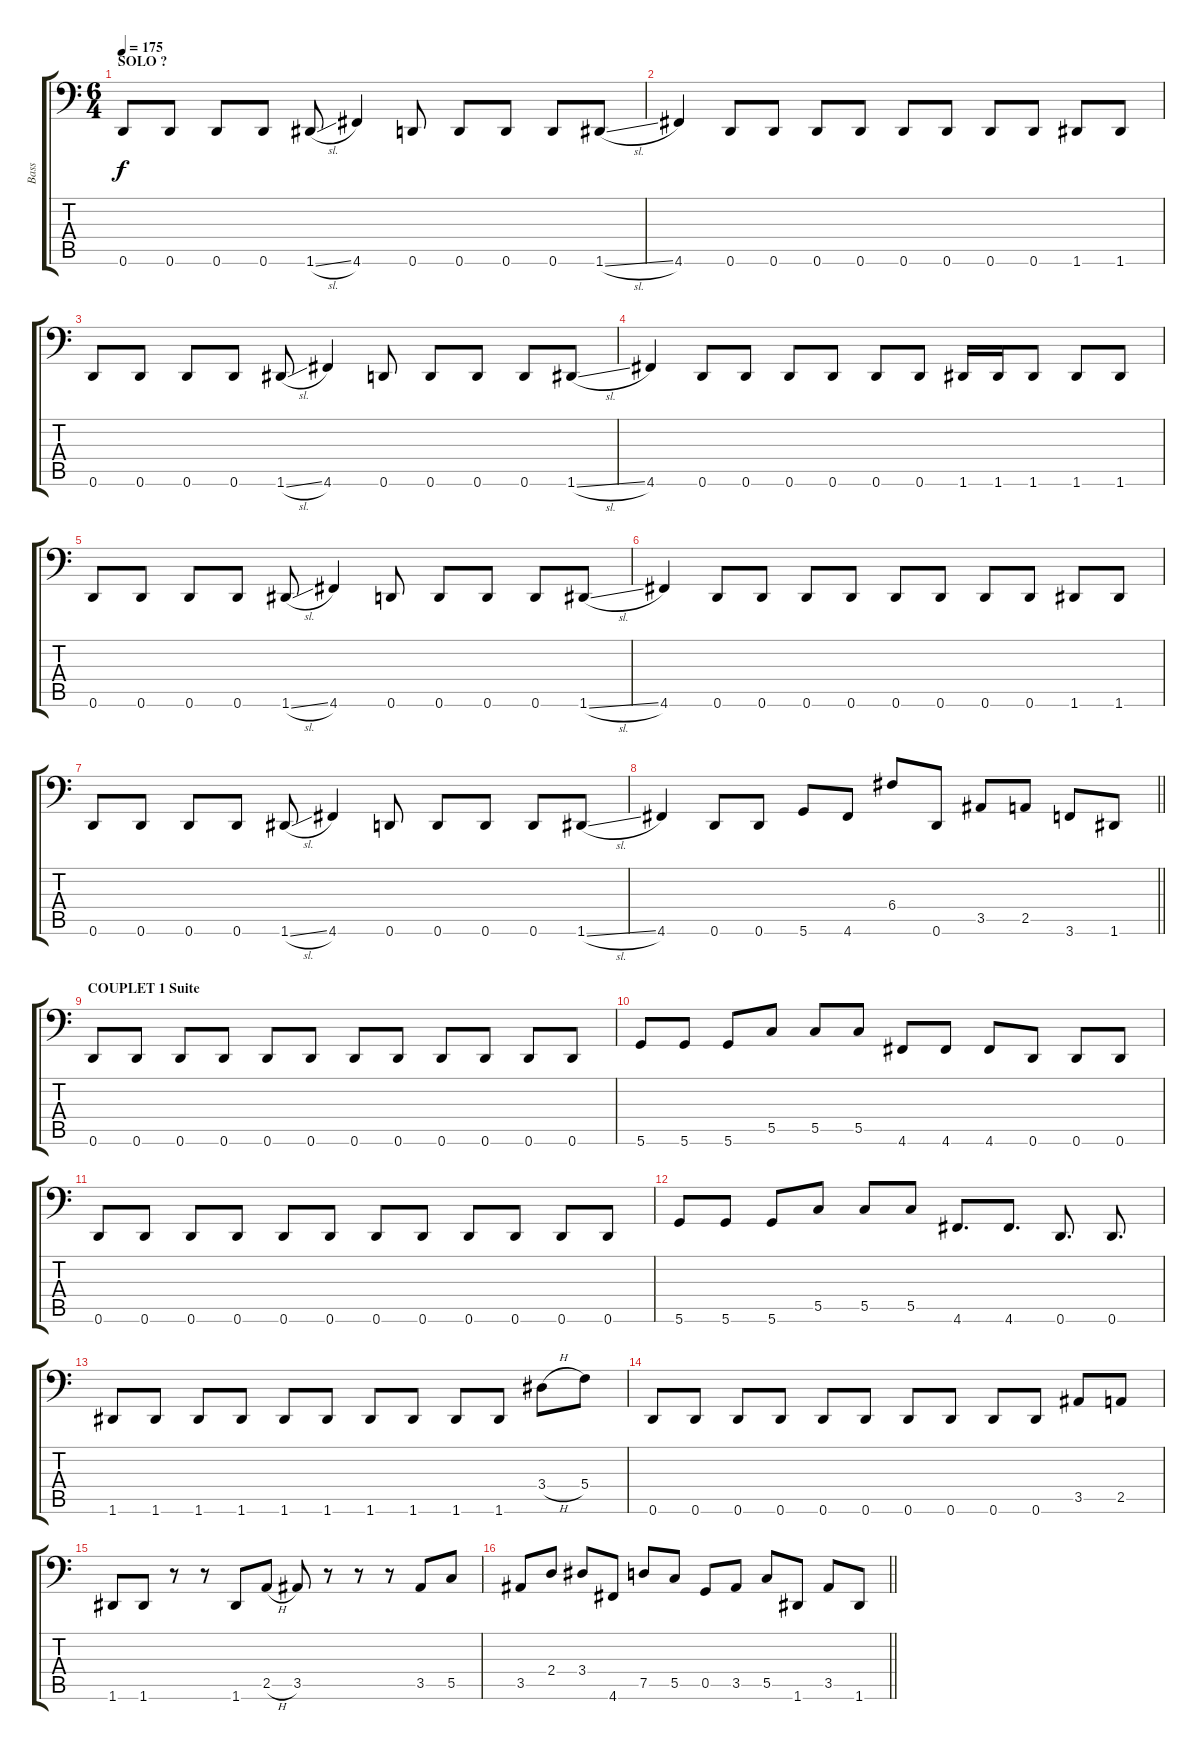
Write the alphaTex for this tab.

\track ("Bass" "Bass") {instrument electricbassfinger}
\staff {score tabs}
\tuning (D3 A2 F2 C2 G1 D1) {hide}
\ts (6 4)
\section ("" "SOLO ?")
\tempo 175
\clef f4
\ks c
0.6.8{dy f} 0.6.8 0.6.8 0.6.8 1.6{sl}.8 4.6.4 0.6.8 0.6.8 0.6.8 0.6.8 1.6{sl}.8 |
4.6.4 0.6.8 0.6.8 0.6.8 0.6.8 0.6.8 0.6.8 0.6.8 0.6.8 1.6.8 1.6.8 |
0.6.8 0.6.8 0.6.8 0.6.8 1.6{sl}.8 4.6.4 0.6.8 0.6.8 0.6.8 0.6.8 1.6{sl}.8 |
4.6.4 0.6.8 0.6.8 0.6.8 0.6.8 0.6.8 0.6.8 1.6.16 1.6.16 1.6.8 1.6.8 1.6.8 |
0.6.8 0.6.8 0.6.8 0.6.8 1.6{sl}.8 4.6.4 0.6.8 0.6.8 0.6.8 0.6.8 1.6{sl}.8 |
4.6.4 0.6.8 0.6.8 0.6.8 0.6.8 0.6.8 0.6.8 0.6.8 0.6.8 1.6.8 1.6.8 |
0.6.8 0.6.8 0.6.8 0.6.8 1.6{sl}.8 4.6.4 0.6.8 0.6.8 0.6.8 0.6.8 1.6{sl}.8 |
\barLineRight lightlight
4.6.4 0.6.8 0.6.8 5.6.8 4.6.8 6.4.8 0.6.8 3.5.8 2.5.8 3.6.8 1.6.8 |
\section ("" "COUPLET 1 Suite")
0.6.8 0.6.8 0.6.8 0.6.8 0.6.8 0.6.8 0.6.8 0.6.8 0.6.8 0.6.8 0.6.8 0.6.8 |
5.6.8 5.6.8 5.6.8 5.5.8 5.5.8 5.5.8 4.6.8 4.6.8 4.6.8 0.6.8 0.6.8 0.6.8 |
0.6.8 0.6.8 0.6.8 0.6.8 0.6.8 0.6.8 0.6.8 0.6.8 0.6.8 0.6.8 0.6.8 0.6.8 |
5.6.8 5.6.8 5.6.8 5.5.8 5.5.8 5.5.8 4.6.8{d} 4.6.8{d} 0.6.8{d} 0.6.8{d} |
1.6.8 1.6.8 1.6.8 1.6.8 1.6.8 1.6.8 1.6.8 1.6.8 1.6.8 1.6.8 3.4{h}.8 5.4.8 |
0.6.8 0.6.8 0.6.8 0.6.8 0.6.8 0.6.8 0.6.8 0.6.8 0.6.8 0.6.8 3.5.8 2.5.8 |
1.6.8 1.6.8 r.8 r.8 1.6.8 2.5{h}.8 3.5.8 r.8 r.8 r.8 3.5.8 5.5.8 |
\barLineRight lightlight
3.5.8 2.4.8 3.4.8 4.6.8 7.5.8 5.5.8 0.5.8 3.5.8 5.5.8 1.6.8 3.5.8 1.6.8
